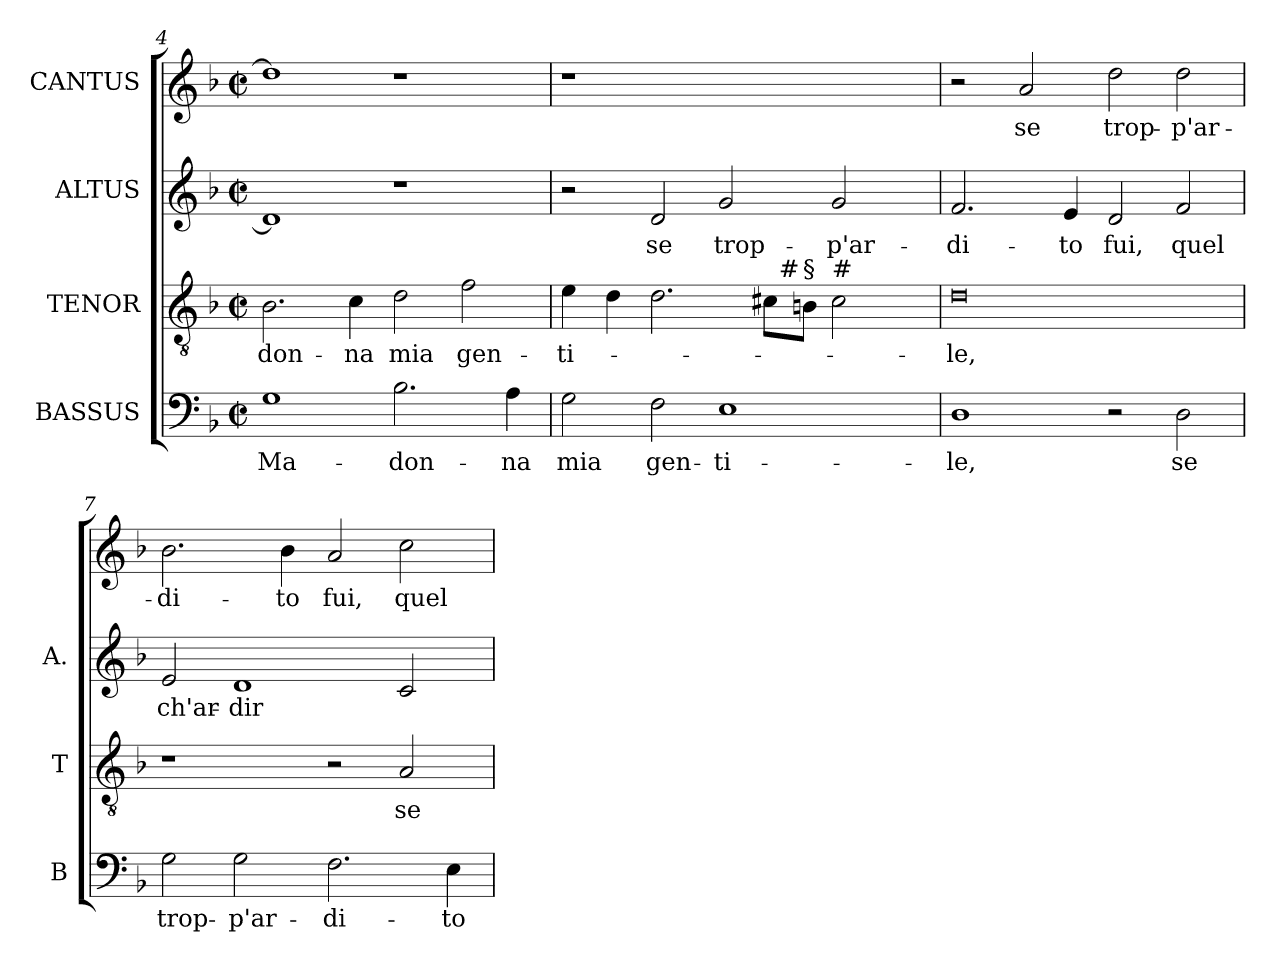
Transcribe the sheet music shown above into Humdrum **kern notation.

**kern	**text	**kern	**text	**kern	**text	**kern	**text
*part4	*part4	*part3	*part3	*part2	*part2	*part1	*part1
*staff4	*staff4	*staff3	*staff3	*staff2	*staff2	*staff1	*staff1
*I"BASSUS	*	*I"TENOR	*	*I"ALTUS	*	*I"CANTUS	*
*I'B	*	*I'T	*	*I'A.	*	*	*
!!LO:LB:g=z
*clefF4	*	*clefGv2	*	*clefG2	*	*clefG2	*
*	*	*ITrd7c12	*	*	*	*	*
*k[b-]	*	*k[b-]	*	*k[b-]	*	*k[b-]	*
*F:	*	*F:	*	*F:	*	*F:	*
*M2/2	*	*M2/2	*	*M2/2	*	*M2/2	*
*met(c|)	*	*met(c|)	*	*met(c|)	*	*met(c|)	*
=4	=4	=4	=4	=4	=4	=4	=4
!	!LO:LY:b:color=#000000	!	!	!	!	!	!
!	!	!	!LO:LY:b:color=#000000	!	!	!	!
1Gi	Ma-	2.BB-i\	-don-	1di]	.	1ddi]	.
!	!	!	!LO:LY:b:color=#000000	!	!	!	!
.	.	4Ci\	-na	.	.	.	.
!	!LO:LY:b:color=#000000	!	!	!	!	!	!
!	!	!	!LO:LY:b:color=#000000	!	!	!	!
2.B-i\	-don-	2Di\	mia	1r	.	1r	.
!	!	!	!LO:LY:b:color=#000000	!	!	!	!
.	.	2Fi\	gen-	.	.	.	.
!	!LO:LY:b:color=#000000	!	!	!	!	!	!
4Ai\	-na	.	.	.	.	.	.
=5	=5	=5	=5	=5	=5	=5	=5
!	!LO:LY:b:color=#000000	!	!	!	!	!	!
!	!	!	!LO:LY:b:color=#000000	!	!	!LO:N:vis=1	!
*	*	*^	*	*	*	*	*
2Gi\	mia	4Ei\	1ryy	-ti-	2r	.	1r	.
.	.	4Di\	.	.	.	.	.	.
!	!LO:LY:b:color=#000000	!	!	!	!	!	!	!
!	!	!	!	!	!	!LO:LY:b:color=#000000	!	!
2Fi\	gen-	2.Di\	.	.	2di/	se	.	.
!	!LO:LY:b:color=#000000	!	!	!	!	!	!	!
!	!	!	!	!	!	!LO:LY:b:color=#000000	!	!
1Ei	-ti-	.	4ryy	.	2gi/	trop-	1ryy	.
.	.	8C#i\L	32ryy	.	.	.	.	.
.	.	.	256ryy	.	.	.	.	.
!	!	!	!LO:TX:a:t=#	!	!	!	!	!
.	.	.	2ryy	.	.	.	.	.
!	!	!LO:TX:a:t=§	!	!	!	!	!	!
.	.	8BBi\J	.	.	.	.	.	.
!	!	!LO:TX:a:t=#	!	!	!	!	!	!
!	!	!	!	!	!	!LO:LY:b:color=#000000	!	!
.	.	2C#i\	.	.	2gi/	-p'ar-	.	.
.	.	.	8ryy	.	.	.	.	.
.	.	.	16ryy	.	.	.	.	.
.	.	.	64..ryy	.	.	.	.	.
*	*	*v	*v	*	*	*	*	*
=6	=6	=6	=6	=6	=6	=6	=6
*	*	*^	*	*	*	*	*
!	!LO:LY:b:color=#000000	!	!	!	!	!	!	!
*	*	*v	*v	*	*	*	*	*
*	*	*^	*	*	*	*	*
!	!	!	!	!LO:LY:b:color=#000000	!	!	!	!
*	*	*v	*v	*	*	*	*	*
*	*	*^	*	*	*	*	*
!	!	!	!	!	!	!LO:LY:b:color=#000000	!	!
*	*	*v	*v	*	*	*	*	*
1Di	-le,	0Di	-le,	2.fi/	-di-	2r	.
!	!	!	!	!	!	!	!LO:LY:b:color=#000000
.	.	.	.	.	.	2ai/	se
!	!	!	!	!	!LO:LY:b:color=#000000	!	!
.	.	.	.	4ei/	-to	.	.
!	!	!	!	!	!LO:LY:b:color=#000000	!	!
!	!	!	!	!	!	!	!LO:LY:b:color=#000000
2r	.	.	.	2di/	fui,	2ddi\	trop-
!	!LO:LY:b:color=#000000	!	!	!	!	!	!
!	!	!	!	!	!LO:LY:b:color=#000000	!	!
!	!	!	!	!	!	!	!LO:LY:b:color=#000000
2Di\	se	.	.	2fi/	quel	2ddi\	-p'ar-
=7	=7	=7	=7	=7	=7	=7	=7
!	!LO:LY:b:color=#000000	!	!	!	!	!	!
!	!	!	!	!	!LO:LY:b:color=#000000	!	!
!	!	!	!	!	!	!	!LO:LY:b:color=#000000
2Gi\	trop-	1r	.	2ei/	ch'ar-	2.b-i\	-di-
!	!LO:LY:b:color=#000000	!	!	!	!	!	!
!	!	!	!	!	!LO:LY:b:color=#000000	!	!
2Gi\	-p'ar-	.	.	1di	-dir	.	.
!	!	!	!	!	!	!	!LO:LY:b:color=#000000
.	.	.	.	.	.	4b-i\	-to
!	!LO:LY:b:color=#000000	!	!	!	!	!	!
!	!	!	!	!	!	!	!LO:LY:b:color=#000000
2.Fi\	-di-	2r	.	.	.	2ai/	fui,
!	!	!	!LO:LY:b:color=#000000	!	!	!	!
!	!	!	!	!	!	!	!LO:LY:b:color=#000000
.	.	2AAi/	se	2ci/	.	2cci\	quel
!	!LO:LY:b:color=#000000	!	!	!	!	!	!
4Ei\	-to	.	.	.	.	.	.
=	=	=	=	=	=	=	=
*-	*-	*-	*-	*-	*-	*-	*-
